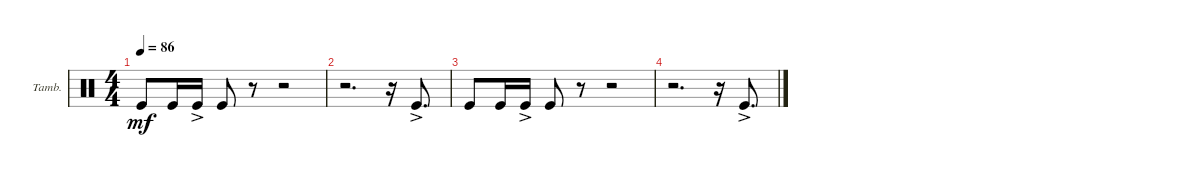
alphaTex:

\bracketExtendMode groupsimilarinstruments
\firstSystemTrackNameOrientation horizontal
\otherSystemsTrackNameOrientation horizontal
\track ("Nick Mason" "Tamb.") {multiBarRest instrument percussion}
\staff {score}
\articulation defaults
\ts (4 4)
\tempo 86
\clef neutral
\ks c "Kick (hit)".8{dy mf} "Kick (hit)".16 "Kick (hit)"{ac}.16 "Kick (hit)".8
r.8 r.2 |
r.2{d} r.16 "Kick (hit)"{ac}.8{d} |
"Kick (hit)".8 "Kick (hit)".16 "Kick (hit)"{ac}.16 "Kick (hit)".8 r.8 r.2 |
r.2{d} r.16 "Kick (hit)"{ac}.8{d}
